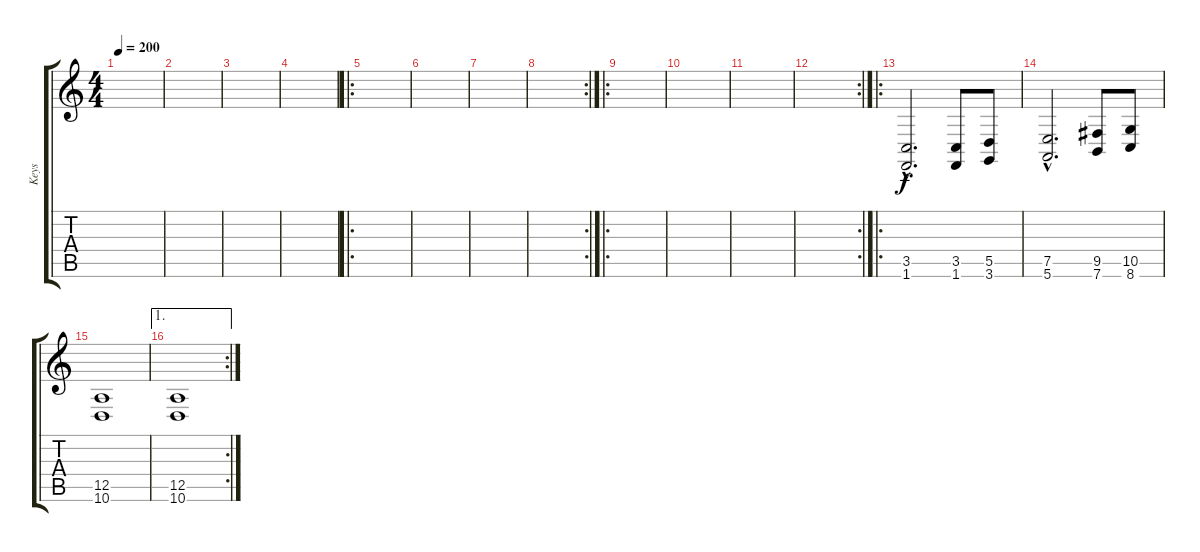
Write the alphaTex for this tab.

\track ("Keys" "Keys") {instrument pad2warm}
\staff {score tabs}
\tuning (E4 B3 G3 D3 A2 E2) {hide}
\ts (4 4)
\tempo 200
\clef g2
\ks c
|
|
|
|
\ro
|
|
|
\rc 2
|
\ro
|
|
|
\rc 2
|
\ro
(3.5{hac} 1.6{hac}).2{d} (3.5 1.6).8 (5.5 3.6).8 |
(7.5{hac} 5.6{hac}).2{d} (9.5 7.6).8 (10.5 8.6).8 |
(12.5 10.6).1 |
\ae 1
\rc 2
(12.5 10.6).1
